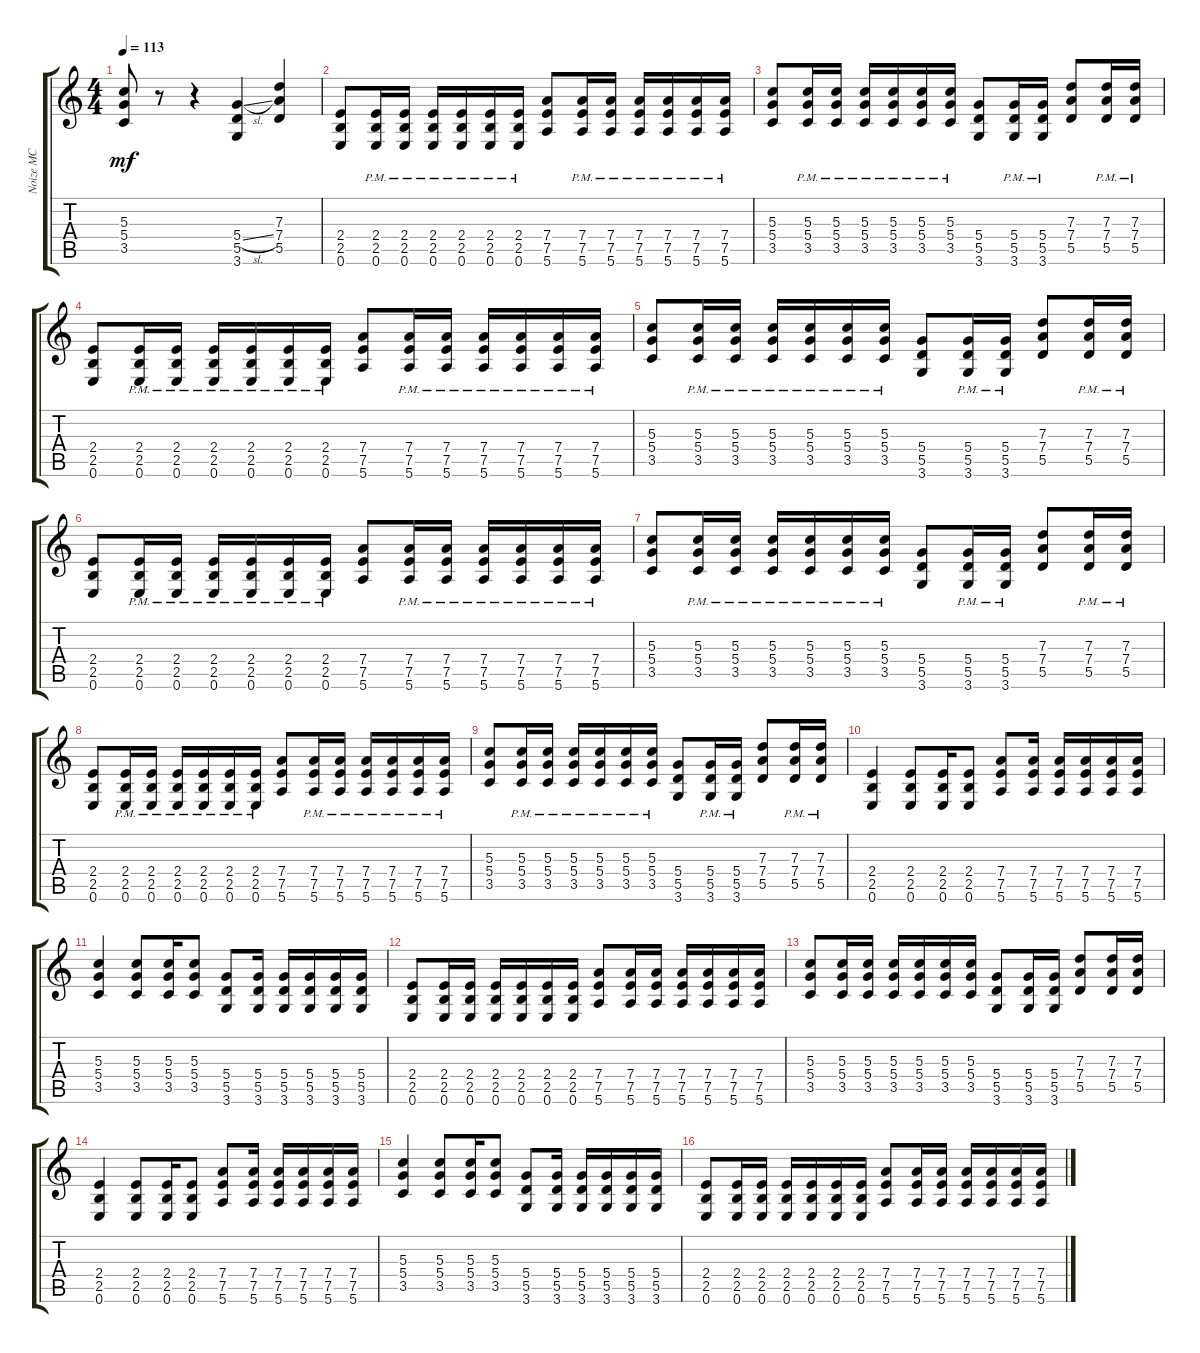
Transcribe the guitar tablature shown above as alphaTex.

\track ("Noize MC" "Noize MC") {instrument overdrivenguitar}
\staff {score tabs}
\tuning (E4 B3 G3 D3 A2 E2) {hide}
\ts (4 4)
\tempo 113
\clef g2
\ks c
(5.3 5.4 3.5).8{dy mf} r.8 r.4 (5.4{sl} 5.5 3.6).4 (7.3 7.4 5.5).4 |
(2.4 2.5 0.6).8 (2.4{pm} 2.5{pm} 0.6{pm}).16 (2.4{pm} 2.5{pm} 0.6{pm}).16 (2.4{pm} 2.5{pm} 0.6{pm}).16 (2.4{pm} 2.5{pm} 0.6{pm}).16 (2.4{pm} 2.5{pm} 0.6{pm}).16 (2.4{pm} 2.5{pm} 0.6{pm}).16 (7.4 7.5 5.6).8 (7.4{pm} 7.5{pm} 5.6{pm}).16 (7.4{pm} 7.5{pm} 5.6{pm}).16 (7.4{pm} 7.5{pm} 5.6{pm}).16 (7.4{pm} 7.5{pm} 5.6{pm}).16 (7.4{pm} 7.5{pm} 5.6{pm}).16 (7.4{pm} 7.5{pm} 5.6{pm}).16 |
(5.3 5.4 3.5).8 (5.3{pm} 5.4{pm} 3.5{pm}).16 (5.3{pm} 5.4{pm} 3.5{pm}).16 (5.3{pm} 5.4{pm} 3.5{pm}).16 (5.3{pm} 5.4{pm} 3.5{pm}).16 (5.3{pm} 5.4{pm} 3.5{pm}).16 (5.3{pm} 5.4{pm} 3.5{pm}).16 (5.4 5.5 3.6).8 (5.4{pm} 5.5{pm} 3.6{pm}).16 (5.4{pm} 5.5{pm} 3.6{pm}).16 (7.3 7.4 5.5).8 (7.3{pm} 7.4{pm} 5.5{pm}).16 (7.3{pm} 7.4{pm} 5.5{pm}).16 |
(2.4 2.5 0.6).8 (2.4{pm} 2.5{pm} 0.6{pm}).16 (2.4{pm} 2.5{pm} 0.6{pm}).16 (2.4{pm} 2.5{pm} 0.6{pm}).16 (2.4{pm} 2.5{pm} 0.6{pm}).16 (2.4{pm} 2.5{pm} 0.6{pm}).16 (2.4{pm} 2.5{pm} 0.6{pm}).16 (7.4 7.5 5.6).8 (7.4{pm} 7.5{pm} 5.6{pm}).16 (7.4{pm} 7.5{pm} 5.6{pm}).16 (7.4{pm} 7.5{pm} 5.6{pm}).16 (7.4{pm} 7.5{pm} 5.6{pm}).16 (7.4{pm} 7.5{pm} 5.6{pm}).16 (7.4{pm} 7.5{pm} 5.6{pm}).16 |
(5.3 5.4 3.5).8 (5.3{pm} 5.4{pm} 3.5{pm}).16 (5.3{pm} 5.4{pm} 3.5{pm}).16 (5.3{pm} 5.4{pm} 3.5{pm}).16 (5.3{pm} 5.4{pm} 3.5{pm}).16 (5.3{pm} 5.4{pm} 3.5{pm}).16 (5.3{pm} 5.4{pm} 3.5{pm}).16 (5.4 5.5 3.6).8 (5.4{pm} 5.5{pm} 3.6{pm}).16 (5.4{pm} 5.5{pm} 3.6{pm}).16 (7.3 7.4 5.5).8 (7.3{pm} 7.4{pm} 5.5{pm}).16 (7.3{pm} 7.4{pm} 5.5{pm}).16 |
(2.4 2.5 0.6).8 (2.4{pm} 2.5{pm} 0.6{pm}).16 (2.4{pm} 2.5{pm} 0.6{pm}).16 (2.4{pm} 2.5{pm} 0.6{pm}).16 (2.4{pm} 2.5{pm} 0.6{pm}).16 (2.4{pm} 2.5{pm} 0.6{pm}).16 (2.4{pm} 2.5{pm} 0.6{pm}).16 (7.4 7.5 5.6).8 (7.4{pm} 7.5{pm} 5.6{pm}).16 (7.4{pm} 7.5{pm} 5.6{pm}).16 (7.4{pm} 7.5{pm} 5.6{pm}).16 (7.4{pm} 7.5{pm} 5.6{pm}).16 (7.4{pm} 7.5{pm} 5.6{pm}).16 (7.4{pm} 7.5{pm} 5.6{pm}).16 |
(5.3 5.4 3.5).8 (5.3{pm} 5.4{pm} 3.5{pm}).16 (5.3{pm} 5.4{pm} 3.5{pm}).16 (5.3{pm} 5.4{pm} 3.5{pm}).16 (5.3{pm} 5.4{pm} 3.5{pm}).16 (5.3{pm} 5.4{pm} 3.5{pm}).16 (5.3{pm} 5.4{pm} 3.5{pm}).16 (5.4 5.5 3.6).8 (5.4{pm} 5.5{pm} 3.6{pm}).16 (5.4{pm} 5.5{pm} 3.6{pm}).16 (7.3 7.4 5.5).8 (7.3{pm} 7.4{pm} 5.5{pm}).16 (7.3{pm} 7.4{pm} 5.5{pm}).16 |
(2.4 2.5 0.6).8 (2.4{pm} 2.5{pm} 0.6{pm}).16 (2.4{pm} 2.5{pm} 0.6{pm}).16 (2.4{pm} 2.5{pm} 0.6{pm}).16 (2.4{pm} 2.5{pm} 0.6{pm}).16 (2.4{pm} 2.5{pm} 0.6{pm}).16 (2.4{pm} 2.5{pm} 0.6{pm}).16 (7.4 7.5 5.6).8 (7.4{pm} 7.5{pm} 5.6{pm}).16 (7.4{pm} 7.5{pm} 5.6{pm}).16 (7.4{pm} 7.5{pm} 5.6{pm}).16 (7.4{pm} 7.5{pm} 5.6{pm}).16 (7.4{pm} 7.5{pm} 5.6{pm}).16 (7.4{pm} 7.5{pm} 5.6{pm}).16 |
(5.3 5.4 3.5).8 (5.3{pm} 5.4{pm} 3.5{pm}).16 (5.3{pm} 5.4{pm} 3.5{pm}).16 (5.3{pm} 5.4{pm} 3.5{pm}).16 (5.3{pm} 5.4{pm} 3.5{pm}).16 (5.3{pm} 5.4{pm} 3.5{pm}).16 (5.3{pm} 5.4{pm} 3.5{pm}).16 (5.4 5.5 3.6).8 (5.4{pm} 5.5{pm} 3.6{pm}).16 (5.4{pm} 5.5{pm} 3.6{pm}).16 (7.3 7.4 5.5).8 (7.3{pm} 7.4{pm} 5.5{pm}).16 (7.3{pm} 7.4{pm} 5.5{pm}).16 |
(2.4 2.5 0.6).4 (2.4 2.5 0.6).8 (2.4 2.5 0.6).16 (2.4 2.5 0.6).8 (7.4 7.5 5.6).8 (7.4 7.5 5.6).16 (7.4 7.5 5.6).16 (7.4 7.5 5.6).16 (7.4 7.5 5.6).16 (7.4 7.5 5.6).16 |
(5.3 5.4 3.5).4 (5.3 5.4 3.5).8 (5.3 5.4 3.5).16 (5.3 5.4 3.5).8 (5.4 5.5 3.6).8 (5.4 5.5 3.6).16 (5.4 5.5 3.6).16 (5.4 5.5 3.6).16 (5.4 5.5 3.6).16 (5.4 5.5 3.6).16 |
(2.4 2.5 0.6).8 (2.4 2.5 0.6).16 (2.4 2.5 0.6).16 (2.4 2.5 0.6).16 (2.4 2.5 0.6).16 (2.4 2.5 0.6).16 (2.4 2.5 0.6).16 (7.4 7.5 5.6).8 (7.4 7.5 5.6).16 (7.4 7.5 5.6).16 (7.4 7.5 5.6).16 (7.4 7.5 5.6).16 (7.4 7.5 5.6).16 (7.4 7.5 5.6).16 |
(5.3 5.4 3.5).8 (5.3 5.4 3.5).16 (5.3 5.4 3.5).16 (5.3 5.4 3.5).16 (5.3 5.4 3.5).16 (5.3 5.4 3.5).16 (5.3 5.4 3.5).16 (5.4 5.5 3.6).8 (5.4 5.5 3.6).16 (5.4 5.5 3.6).16 (7.3 7.4 5.5).8 (7.3 7.4 5.5).16 (7.3 7.4 5.5).16 |
(2.4 2.5 0.6).4 (2.4 2.5 0.6).8 (2.4 2.5 0.6).16 (2.4 2.5 0.6).8 (7.4 7.5 5.6).8 (7.4 7.5 5.6).16 (7.4 7.5 5.6).16 (7.4 7.5 5.6).16 (7.4 7.5 5.6).16 (7.4 7.5 5.6).16 |
(5.3 5.4 3.5).4 (5.3 5.4 3.5).8 (5.3 5.4 3.5).16 (5.3 5.4 3.5).8 (5.4 5.5 3.6).8 (5.4 5.5 3.6).16 (5.4 5.5 3.6).16 (5.4 5.5 3.6).16 (5.4 5.5 3.6).16 (5.4 5.5 3.6).16 |
(2.4 2.5 0.6).8 (2.4 2.5 0.6).16 (2.4 2.5 0.6).16 (2.4 2.5 0.6).16 (2.4 2.5 0.6).16 (2.4 2.5 0.6).16 (2.4 2.5 0.6).16 (7.4 7.5 5.6).8 (7.4 7.5 5.6).16 (7.4 7.5 5.6).16 (7.4 7.5 5.6).16 (7.4 7.5 5.6).16 (7.4 7.5 5.6).16 (7.4 7.5 5.6).16
